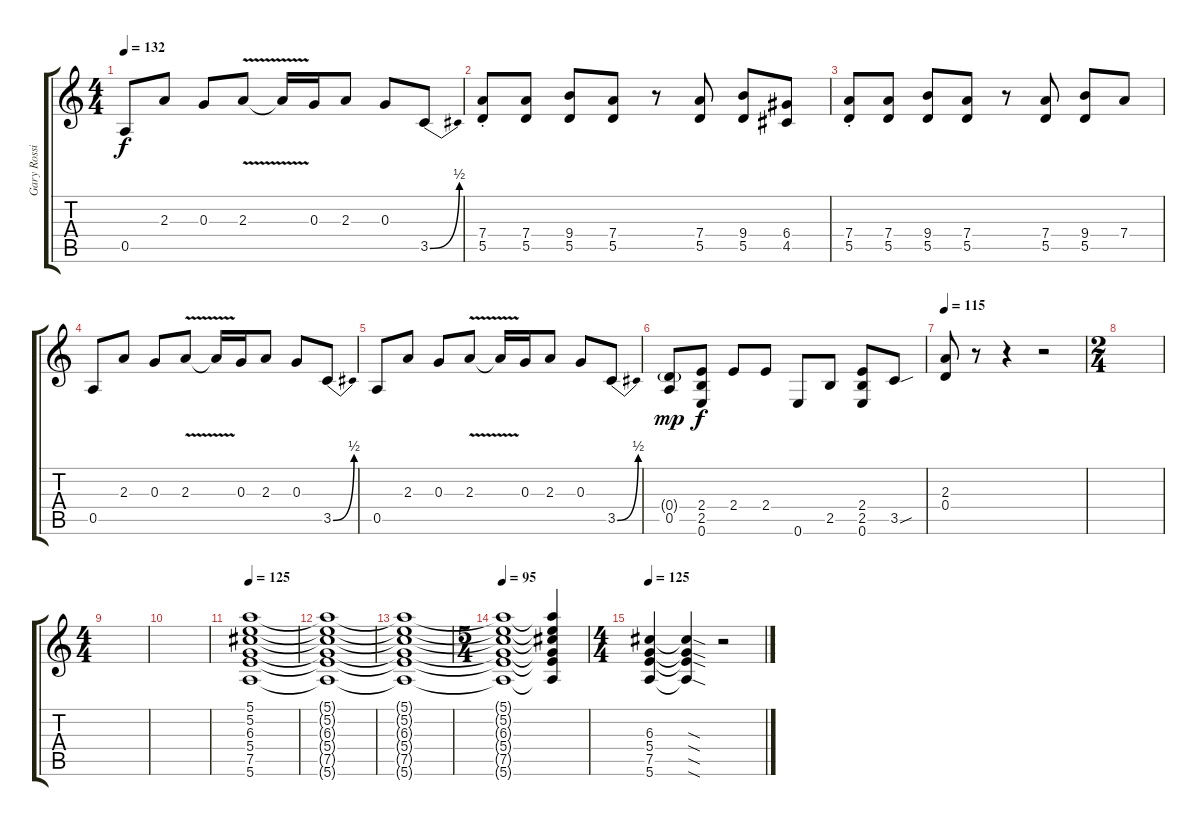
\track ("Gary Rossington" "Gary Rossi") {instrument overdrivenguitar}
\staff {score tabs}
\tuning (E4 B3 G3 D3 A2 E2) {hide}
\ts (4 4)
\tempo 132
\clef g2
\ks c
0.5.8{dy f} 2.3.8 0.3.8 2.3{v}.8 2.3{t}.16 0.3.16 2.3.8 0.3.8 3.5{be (bend 0 0 60 2)}.8 |
(7.4{st} 5.5{st}).8 (7.4 5.5).8 (9.4 5.5).8 (7.4 5.5).8 r.8 (7.4 5.5).8 (9.4 5.5).8 (6.4 4.5).8 |
(7.4{st} 5.5{st}).8 (7.4 5.5).8 (9.4 5.5).8 (7.4 5.5).8 r.8 (7.4 5.5).8 (9.4 5.5).8 7.4.8 |
0.5.8 2.3.8 0.3.8 2.3{v}.8 2.3{t}.16 0.3.16 2.3.8 0.3.8 3.5{be (bend 0 0 60 2)}.8 |
0.5.8 2.3.8 0.3.8 2.3{v}.8 2.3{t}.16 0.3.16 2.3.8 0.3.8 3.5{be (bend 0 0 60 2)}.8 |
(0.4{g} 0.5).8{dy mp} (2.4 2.5 0.6).8{dy f} 2.4.8 2.4.8 0.6.8 2.5.8 (2.4 2.5 0.6).8 3.5{sou}.8 |
\tempo 115
(2.3 0.4).8 r.8 r.4 r.2 |
\ts (2 4)
|
\ts (4 4)
|
|
\tempo 125
(5.1 5.2 6.3 5.4 7.5 5.6).1 |
(5.1{t} 5.2{t} 6.3{t} 5.4{t} 7.5{t} 5.6{t}).1 |
(5.1{t} 5.2{t} 6.3{t} 5.4{t} 7.5{t} 5.6{t}).1 |
\ts (5 4)
\tempo 95
(5.1{t} 5.2{t} 6.3{t} 5.4{t} 7.5{t} 5.6{t}).1 (5.1{t} 5.2{t} 6.3{t} 5.4{t} 7.5{t} 5.6{t}).4 |
\ts (4 4)
\tempo 125
(6.3 5.4 7.5 5.6).4 (6.3{sod t} 5.4{sod t} 7.5{sod t} 5.6{sod t}).4 r.2
